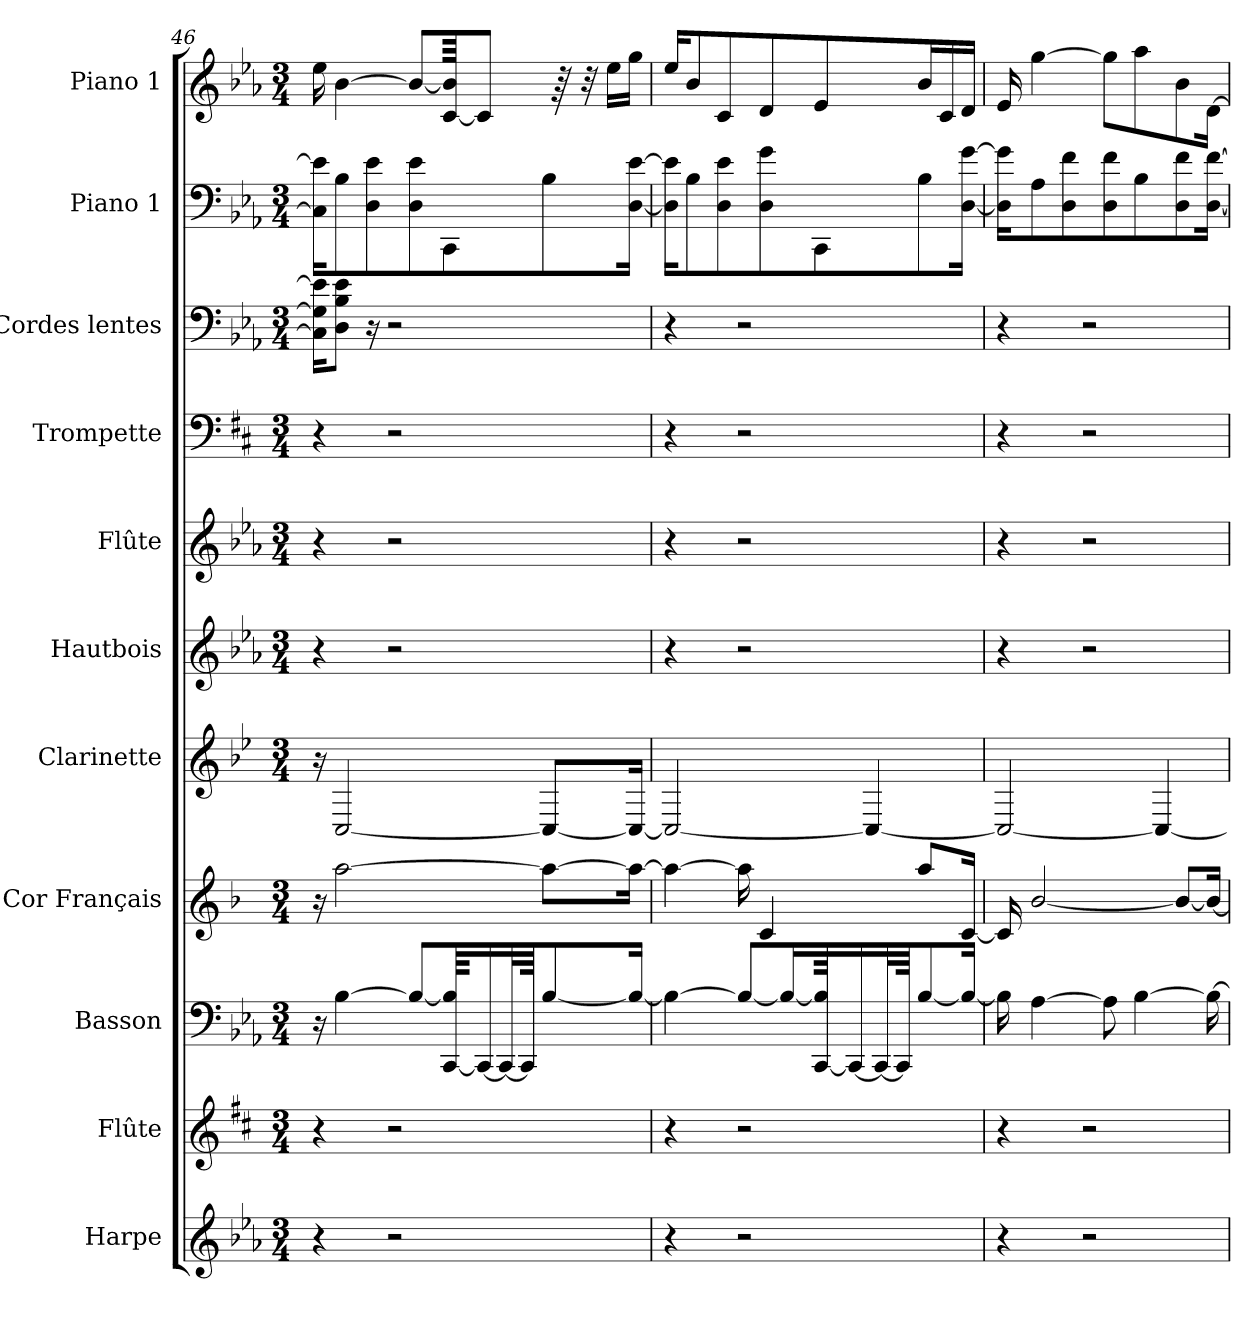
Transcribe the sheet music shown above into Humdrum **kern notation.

**kern	**kern	**kern	**kern	**kern	**kern	**kern	**kern	**kern	**kern	**kern
*part11	*part10	*part9	*part8	*part7	*part6	*part5	*part4	*part3	*part2	*part1
*staff11	*staff10	*staff9	*staff8	*staff7	*staff6	*staff5	*staff4	*staff3	*staff2	*staff1
*I"Harpe	*I"Flûte	*I"Basson	*I"Cor Français	*I"Clarinette	*I"Hautbois	*I"Flûte	*I"Trompette	*I"Cordes lentes	*I"Piano 1	*I"Piano 1
*I'Hp	*I'Fl	*I'Bsn	*	*I'Cl	*	*I'Fl	*I'Tpt	*	*I'Pno	*I'Pno
!!LO:PB:g=z
*clefG2	*clefG2	*clefF4	*clefG2	*clefG2	*clefG2	*clefG2	*clefF4	*clefF4	*clefF4	*clefG2
*	*	*	*ITrd4c7	*ITrd1c2	*	*	*ITrd1c2	*	*	*
*k[b-e-a-]	*k[f#c#]	*k[b-e-a-]	*k[b-e-]	*k[b-e-a-d-]	*k[b-e-a-]	*k[b-e-a-]	*k[]	*k[b-e-a-]	*k[b-e-a-]	*k[b-e-a-]
*E-:	*D:	*E-:	*B-:	*A-:	*E-:	*E-:	*C:	*E-:	*E-:	*E-:
*M3/4	*M3/4	*M3/4	*M3/4	*M3/4	*M3/4	*M3/4	*M3/4	*M3/4	*M3/4	*M3/4
=46	=46	=46	=46	=46	=46	=46	=46	=46	=46	=46
4r	4r	16r	16r	16r	4r	4r	4r	16C\] 16G\] 16e-\]KL	16C\] 16e-\]KL	16ee-\
.	.	[4B-\	[2dd\	[2BB-/	.	.	.	8D\ 8B-\ 8e-\J	8B-\	[4b-\
.	.	.	.	.	.	.	.	16r	8D\ 8e-\	.
2r	2r	.	.	.	2r	2r	2r	2r	.	.
.	.	8B-/L_	.	.	.	.	.	.	8D\ 8e-\	8b-/L_
.	.	[64CC/ 64B-/]KKL	.	.	.	.	.	.	8CC\	[64c/ 64b-/]KKK
.	.	16CC/_	.	.	.	.	.	.	.	8c/J]
.	.	32CC/L_	.	.	.	.	.	.	.	.
.	.	64CC/JJK]	.	.	.	.	.	.	.	.
.	.	[8B-/	8dd\L_	8BB-/L_	.	.	.	.	8B-\	.
.	.	.	.	.	.	.	.	.	.	64r
.	.	.	.	.	.	.	.	.	.	32r
.	.	.	.	.	.	.	.	.	.	16ee-\LL
.	.	16B-/Jk_	16dd\Jk_	16BB-/Jk_	.	.	.	.	[16D\ [16e-\Jk	16gg\JJ
=47	=47	=47	=47	=47	=47	=47	=47	=47	=47	=47
4r	4r	4B-\_	4dd\_	2BB-/_	4r	4r	4r	4r	16D\] 16e-\]KL	16ee-/KL
.	.	.	.	.	.	.	.	.	8B-\	8b-/
.	.	.	.	.	.	.	.	.	8D\ 8e-\	8c/
2r	2r	8B-/L_	16dd\]	.	2r	2r	2r	2r	.	.
.	.	.	4F/	.	.	.	.	.	8D\ 8g\	8d/
.	.	16B-/L_	.	.	.	.	.	.	.	.
.	.	[64CC/ 64B-/]KK	.	.	.	.	.	.	8CC\	8e-/
.	.	16CC/_	.	.	.	.	.	.	.	.
.	.	.	.	4BB-/_	.	.	.	.	.	.
.	.	32CC/L_	.	.	.	.	.	.	.	.
.	.	64CC/JJK]	.	.	.	.	.	.	.	.
.	.	[8B-/	8dd/L	.	.	.	.	.	8B-\	16b-/L
.	.	.	.	.	.	.	.	.	.	16c/
.	.	16B-/Jk_	[16F/Jk	.	.	.	.	.	[16D\ [16g\Jk	16d/JJ
=48	=48	=48	=48	=48	=48	=48	=48	=48	=48	=48
4r	4r	16B-\]	16F/]	2BB-/_	4r	4r	4r	4r	16D\] 16g\]KL	16e-/
.	.	[4A-\	[2e-/	.	.	.	.	.	8A-\	[4gg\
.	.	.	.	.	.	.	.	.	8D\ 8f\	.
2r	2r	.	.	.	2r	2r	2r	2r	.	.
.	.	8A-\]	.	.	.	.	.	.	8D\ 8f\	8gg\L]
.	.	[4B-\	.	.	.	.	.	.	8B-\	8aa-\
.	.	.	.	4BB-/_	.	.	.	.	.	.
.	.	.	8e-/L_	.	.	.	.	.	8D\ 8f\	8b-\
.	.	16B-\_	16e-/Jk_	.	.	.	.	.	[16D\ [16f\Jk	[16d\Jk
=	=	=	=	=	=	=	=	=	=	=
*-	*-	*-	*-	*-	*-	*-	*-	*-	*-	*-
